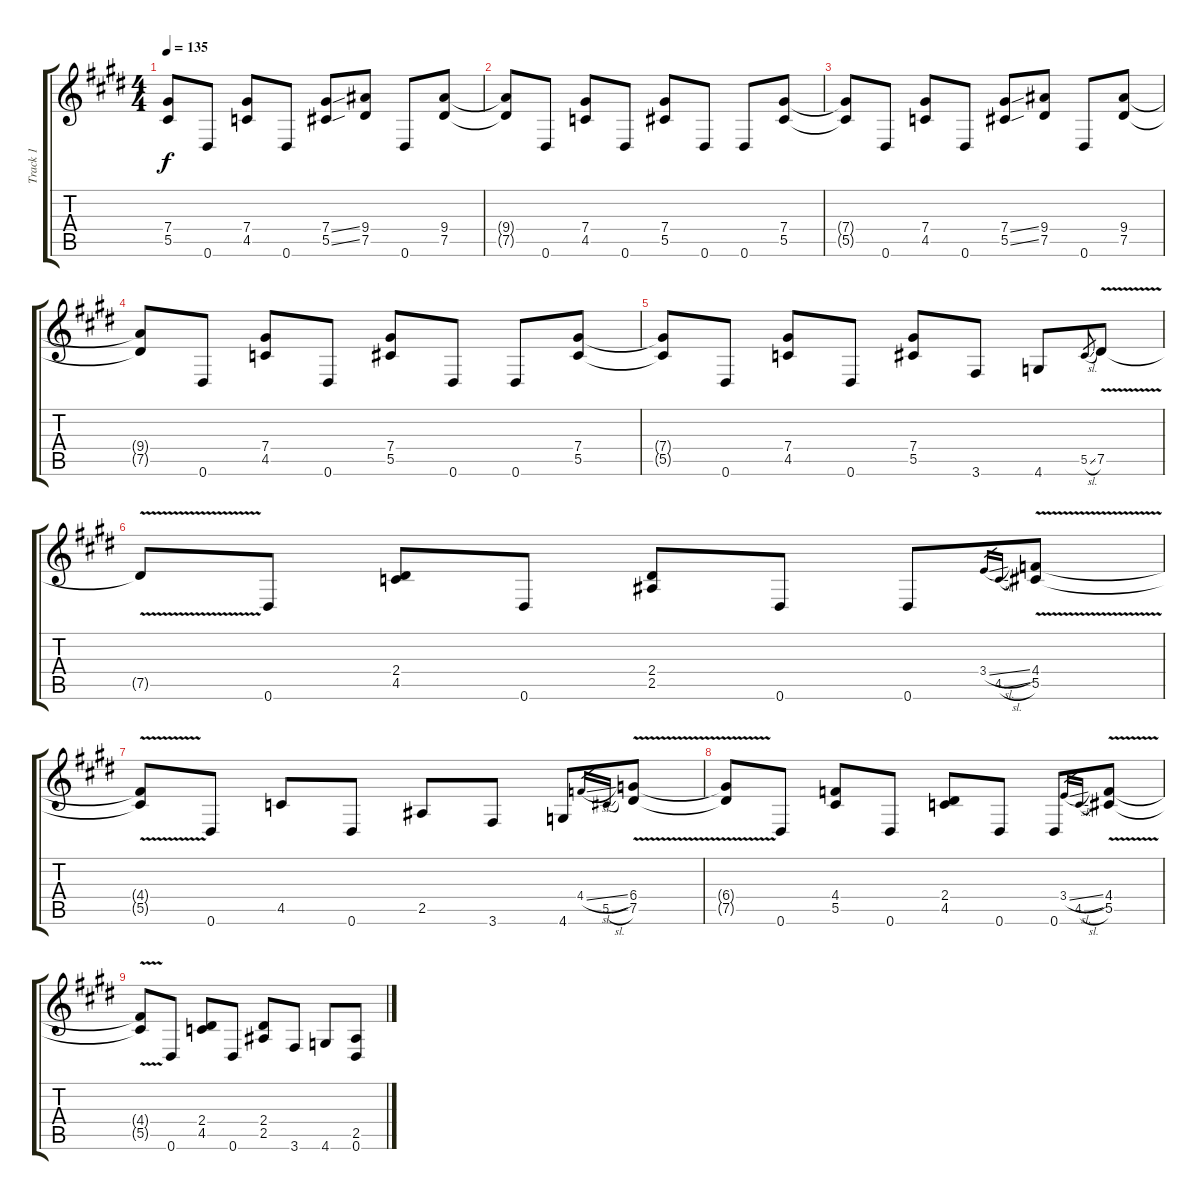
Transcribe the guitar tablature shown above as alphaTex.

\track ("Track 1" "Track 1") {instrument distortionguitar}
\staff {score tabs}
\tuning (Eb4 Bb3 Gb3 Db3 Ab2 Eb2) {hide}
\ts (4 4)
\tempo 135
\clef g2
\ks e
(7.4{t} 5.5{t}).8{dy f} 0.6.8 (7.4 4.5).8 0.6.8 (7.4{ss} 5.5{ss}).8 (9.4 7.5).8 0.6.8 (9.4 7.5).8 |
(9.4{t} 7.5{t}).8 0.6.8 (7.4 4.5).8 0.6.8 (7.4 5.5).8 0.6.8 0.6.8 (7.4 5.5).8 |
(7.4{t} 5.5{t}).8 0.6.8 (7.4 4.5).8 0.6.8 (7.4{ss} 5.5{ss}).8 (9.4 7.5).8 0.6.8 (9.4 7.5).8 |
(9.4{t} 7.5{t}).8 0.6.8 (7.4 4.5).8 0.6.8 (7.4 5.5).8 0.6.8 0.6.8 (7.4 5.5).8 |
(7.4{t} 5.5{t}).8 0.6.8 (7.4 4.5).8 0.6.8 (7.4 5.5).8 3.6.8 4.6.8 5.5{sl}.8{gr} 7.5{v}.8 |
7.5{t}.8 0.6.8 (2.4 4.5).8 0.6.8 (2.4 2.5).8 0.6.8 0.6.8 3.4{sl}.16{gr} 4.5{sl}.16{gr} (4.4 5.5{v}).8 |
(4.4{t} 5.5{t}).8 0.6.8 4.5.8 0.6.8 2.5.8 3.6.8 4.6.8 4.4{sl}.16{gr} 5.5{sl}.16{gr} (6.4{v} 7.5).8 |
(6.4{t} 7.5{t}).8 0.6.8 (4.4 5.5).8 0.6.8 (2.4 4.5).8 0.6.8 0.6.8 3.4{sl}.16{gr} 4.5{sl}.16{gr} (4.4 5.5{v}).8 |
(4.4{t} 5.5{t}).8 0.6.8 (2.4 4.5).8 0.6.8 (2.4 2.5).8 3.6.8 4.6.8 (2.5 0.6).8
